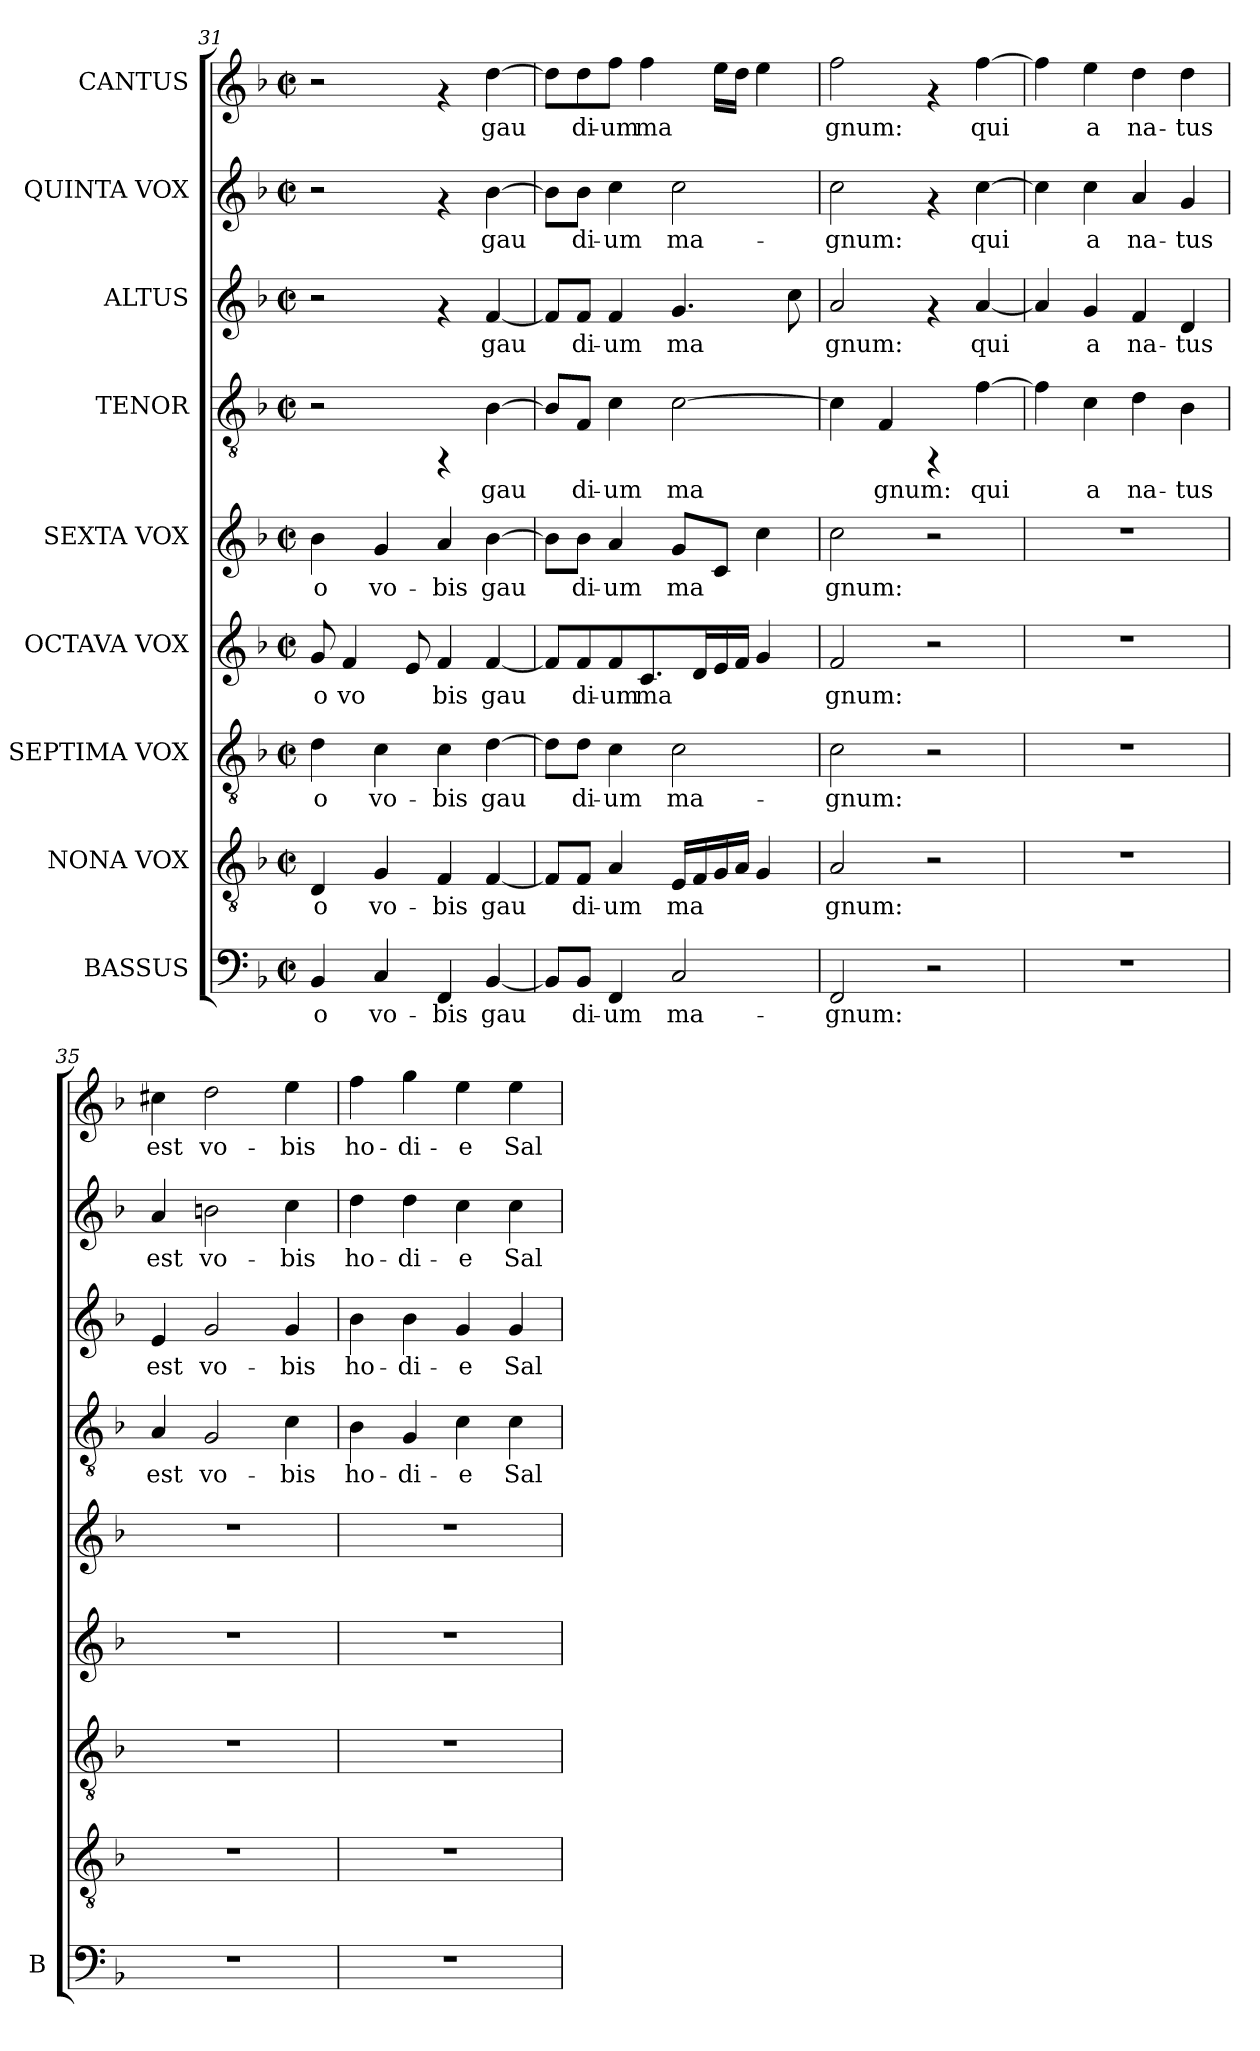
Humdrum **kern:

**kern	**text	**kern	**text	**kern	**text	**kern	**text	**kern	**text	**kern	**text	**kern	**text	**kern	**text	**kern	**text
*part9	*part9	*part8	*part8	*part7	*part7	*part6	*part6	*part5	*part5	*part4	*part4	*part3	*part3	*part2	*part2	*part1	*part1
*staff9	*staff9	*staff8	*staff8	*staff7	*staff7	*staff6	*staff6	*staff5	*staff5	*staff4	*staff4	*staff3	*staff3	*staff2	*staff2	*staff1	*staff1
*I"BASSUS	*	*I"NONA VOX	*	*I"SEPTIMA VOX	*	*I"OCTAVA VOX	*	*I"SEXTA VOX	*	*I"TENOR	*	*I"ALTUS	*	*I"QUINTA VOX	*	*I"CANTUS	*
*I'B	*	*	*	*	*	*	*	*	*	*	*	*	*	*	*	*	*
!!LO:PB:g=z
*clefF4	*	*clefGv2	*	*clefGv2	*	*clefG2	*	*clefG2	*	*clefGv2	*	*clefG2	*	*clefG2	*	*clefG2	*
*k[b-]	*	*k[b-]	*	*k[b-]	*	*k[b-]	*	*k[b-]	*	*k[b-]	*	*k[b-]	*	*k[b-]	*	*k[b-]	*
*F:	*	*F:	*	*F:	*	*F:	*	*F:	*	*F:	*	*F:	*	*F:	*	*F:	*
*M2/2	*	*M2/2	*	*M2/2	*	*M2/2	*	*M2/2	*	*M2/2	*	*M2/2	*	*M2/2	*	*M2/2	*
*met(c|)	*	*met(c|)	*	*met(c|)	*	*met(c|)	*	*met(c|)	*	*met(c|)	*	*met(c|)	*	*met(c|)	*	*met(c|)	*
=31	=31	=31	=31	=31	=31	=31	=31	=31	=31	=31	=31	=31	=31	=31	=31	=31	=31
!	!LO:LY:b:cj	!	!LO:LY:b:cj	!	!LO:LY:b:cj	!	!LO:LY:b:cj	!	!LO:LY:b:cj	!	!	!	!	!	!	!	!
4BB-/	-o	4D/	-o	4d\	-o	8g/	-o	4b-\	-o	2r	.	2r	.	2r	.	2r	.
!	!	!	!	!	!	!	!LO:LY:b:cj	!	!	!	!	!	!	!	!	!	!
.	.	.	.	.	.	4f/	vo-	.	.	.	.	.	.	.	.	.	.
!	!LO:LY:b:cj	!	!LO:LY:b:cj	!	!LO:LY:b:cj	!	!	!	!LO:LY:b:cj	!	!	!	!	!	!	!	!
4C/	vo-	4G/	vo-	4c\	vo-	.	.	4g/	vo-	.	.	.	.	.	.	.	.
!	!	!	!	!	!	!	!LO:LY:b:cj	!	!	!	!	!	!	!	!	!	!
.	.	.	.	.	.	8e/	--	.	.	.	.	.	.	.	.	.	.
!	!LO:LY:b:cj	!	!LO:LY:b:cj	!	!LO:LY:b:cj	!	!LO:LY:b:cj	!	!LO:LY:b:cj	!	!	!	!	!	!	!	!
4FF/	-bis	4F/	-bis	4c\	-bis	4f/	-bis	4a/	-bis	4rFF	.	4rf	.	4rf	.	4rf	.
!	!LO:LY:b:cj	!	!LO:LY:b:cj	!	!LO:LY:b:cj	!	!LO:LY:b:cj	!	!LO:LY:b:cj	!	!LO:LY:b:cj	!	!LO:LY:b:cj	!	!LO:LY:b:cj	!	!LO:LY:b:cj
[<4BB-/	gau-	[<4F/	gau-	[>4d\	gau-	[<4f/	gau-	[>4b-\	gau-	[>4B-\	gau-	[<4f/	gau-	[>4b-\	gau-	[>4dd\	gau-
=32	=32	=32	=32	=32	=32	=32	=32	=32	=32	=32	=32	=32	=32	=32	=32	=32	=32
!	!LO:LY:b:cj	!	!LO:LY:b:cj	!	!LO:LY:b:cj	!	!LO:LY:b:cj	!	!LO:LY:b:cj	!	!LO:LY:b:cj	!	!LO:LY:b:cj	!	!LO:LY:b:cj	!	!LO:LY:b:cj
8BB-/L]	--	8F/L]	--	8d\L]	--	8f/L]	--	8b-\L]	--	8B-/L]	--	8f/L]	--	8b-\L]	--	8dd\L]	--
!	!LO:LY:b:cj	!	!LO:LY:b:cj	!	!LO:LY:b:cj	!	!LO:LY:b:cj	!	!LO:LY:b:cj	!	!LO:LY:b:cj	!	!LO:LY:b:cj	!	!LO:LY:b:cj	!	!LO:LY:b:cj
8BB-/J	-di-	8F/J	-di-	8d\J	-di-	8f/	-di-	8b-\J	-di-	8F/J	-di-	8f/J	-di-	8b-\J	-di-	8dd\	-di-
!	!LO:LY:b:cj	!	!LO:LY:b:cj	!	!LO:LY:b:cj	!	!LO:LY:b:cj	!	!LO:LY:b:cj	!	!LO:LY:b:cj	!	!LO:LY:b:cj	!	!LO:LY:b:cj	!	!LO:LY:b:cj
4FF/	-um	4A/	-um	4c\	-um	8f/	-um	4a/	-um	4c\	-um	4f/	-um	4cc\	-um	8ff\J	-um
!	!	!	!	!	!	!	!LO:LY:b:cj	!	!	!	!	!	!	!	!	!	!LO:LY:b:cj
.	.	.	.	.	.	8.c/	ma-	.	.	.	.	.	.	.	.	4ff\	ma-
!	!LO:LY:b:cj	!	!LO:LY:b:cj	!	!LO:LY:b:cj	!	!	!	!LO:LY:b:cj	!	!LO:LY:b:cj	!	!LO:LY:b:cj	!	!LO:LY:b:cj	!	!
2C/	ma-	16E/L	ma-	2c\	ma-	.	.	8g/L	ma-	[>2c\	ma-	4.g/	ma-	2cc\	ma-	.	.
!	!	!	!LO:LY:b:cj	!	!	!	!LO:LY:b:cj	!	!	!	!	!	!	!	!	!	!
.	.	16F/	--	.	.	16d/	--	.	.	.	.	.	.	.	.	.	.
!	!	!	!LO:LY:b:cj	!	!	!	!LO:LY:b:cj	!	!LO:LY:b:cj	!	!	!	!	!	!	!	!LO:LY:b:cj
.	.	16G/	--	.	.	16e/	--	8c/J	--	.	.	.	.	.	.	16ee\L	--
!	!	!	!LO:LY:b:cj	!	!	!	!LO:LY:b:cj	!	!	!	!	!	!	!	!	!	!LO:LY:b:cj
.	.	16A/J	--	.	.	16f/J	--	.	.	.	.	.	.	.	.	16dd\J	--
!	!	!	!LO:LY:b:cj	!	!	!	!LO:LY:b:cj	!	!LO:LY:b:cj	!	!	!	!	!	!	!	!LO:LY:b:cj
.	.	4G/	--	.	.	4g/	--	4cc\	--	.	.	.	.	.	.	4ee\	--
!	!	!	!	!	!	!	!	!	!	!	!	!	!LO:LY:b:cj	!	!	!	!
.	.	.	.	.	.	.	.	.	.	.	.	8cc\	--	.	.	.	.
=33	=33	=33	=33	=33	=33	=33	=33	=33	=33	=33	=33	=33	=33	=33	=33	=33	=33
!	!LO:LY:b:cj	!	!LO:LY:b:cj	!	!LO:LY:b:cj	!	!LO:LY:b:cj	!	!LO:LY:b:cj	!	!LO:LY:b:cj	!	!LO:LY:b:cj	!	!LO:LY:b:cj	!	!LO:LY:b:cj
2FF/	-gnum:	2A/	-gnum:	2c\	-gnum:	2f/	-gnum:	2cc\	-gnum:	4c\]	--	2a/	-gnum:	2cc\	-gnum:	2ff\	-gnum:
!	!	!	!	!	!	!	!	!	!	!	!LO:LY:b:cj	!	!	!	!	!	!
.	.	.	.	.	.	.	.	.	.	4F/	-gnum:	.	.	.	.	.	.
2r	.	2r	.	2r	.	2r	.	2r	.	4rFF	.	4rf	.	4rf	.	4rf	.
!	!	!	!	!	!	!	!	!	!	!	!LO:LY:b:cj	!	!LO:LY:b:cj	!	!LO:LY:b:cj	!	!LO:LY:b:cj
.	.	.	.	.	.	.	.	.	.	[>4f\	qui-	[<4a/	qui-	[>4cc\	qui-	[>4ff\	qui-
=34	=34	=34	=34	=34	=34	=34	=34	=34	=34	=34	=34	=34	=34	=34	=34	=34	=34
!	!	!	!	!	!	!	!	!	!	!	!LO:LY:b:cj	!	!LO:LY:b:cj	!	!LO:LY:b:cj	!	!LO:LY:b:cj
1r	.	1r	.	1r	.	1r	.	1r	.	4f\]	--	4a/]	--	4cc\]	--	4ff\]	--
!	!	!	!	!	!	!	!	!	!	!	!LO:LY:b:cj	!	!LO:LY:b:cj	!	!LO:LY:b:cj	!	!LO:LY:b:cj
.	.	.	.	.	.	.	.	.	.	4c\	-a	4g/	-a	4cc\	-a	4ee\	-a
!	!	!	!	!	!	!	!	!	!	!	!LO:LY:b:cj	!	!LO:LY:b:cj	!	!LO:LY:b:cj	!	!LO:LY:b:cj
.	.	.	.	.	.	.	.	.	.	4d\	na-	4f/	na-	4a/	na-	4dd\	na-
!	!	!	!	!	!	!	!	!	!	!	!LO:LY:b:cj	!	!LO:LY:b:cj	!	!LO:LY:b:cj	!	!LO:LY:b:cj
.	.	.	.	.	.	.	.	.	.	4B-\	-tus	4d/	-tus	4g/	-tus	4dd\	-tus
=35	=35	=35	=35	=35	=35	=35	=35	=35	=35	=35	=35	=35	=35	=35	=35	=35	=35
!	!	!	!	!	!	!	!	!	!	!	!LO:LY:b:cj	!	!LO:LY:b:cj	!	!LO:LY:b:cj	!	!LO:LY:b:cj
1r	.	1r	.	1r	.	1r	.	1r	.	4A/	est	4e/	est	4a/	est	4cc#X\	est
!	!	!	!	!	!	!	!	!	!	!	!LO:LY:b:cj	!	!LO:LY:b:cj	!	!LO:LY:b:cj	!	!LO:LY:b:cj
.	.	.	.	.	.	.	.	.	.	2G/	vo-	2g/	vo-	2bn\	vo-	2dd\	vo-
!	!	!	!	!	!	!	!	!	!	!	!LO:LY:b:cj	!	!LO:LY:b:cj	!	!LO:LY:b:cj	!	!LO:LY:b:cj
.	.	.	.	.	.	.	.	.	.	4c\	-bis	4g/	-bis	4cc\	-bis	4ee\	-bis
=36	=36	=36	=36	=36	=36	=36	=36	=36	=36	=36	=36	=36	=36	=36	=36	=36	=36
!	!	!	!	!	!	!	!	!	!	!	!LO:LY:b:cj	!	!LO:LY:b:cj	!	!LO:LY:b:cj	!	!LO:LY:b:cj
1r	.	1r	.	1r	.	1r	.	1r	.	4B-\	ho-	4b-\	ho-	4dd\	ho-	4ff\	ho-
!	!	!	!	!	!	!	!	!	!	!	!LO:LY:b:cj	!	!LO:LY:b:cj	!	!LO:LY:b:cj	!	!LO:LY:b:cj
.	.	.	.	.	.	.	.	.	.	4G/	-di-	4b-\	-di-	4dd\	-di-	4gg\	-di-
!	!	!	!	!	!	!	!	!	!	!	!LO:LY:b:cj	!	!LO:LY:b:cj	!	!LO:LY:b:cj	!	!LO:LY:b:cj
.	.	.	.	.	.	.	.	.	.	4c\	-e	4g/	-e	4cc\	-e	4ee\	-e
!	!	!	!	!	!	!	!	!	!	!	!LO:LY:b:cj	!	!LO:LY:b:cj	!	!LO:LY:b:cj	!	!LO:LY:b:cj
.	.	.	.	.	.	.	.	.	.	4c\	Sal-	4g/	Sal-	4cc\	Sal-	4ee\	Sal-
=	=	=	=	=	=	=	=	=	=	=	=	=	=	=	=	=	=
*-	*-	*-	*-	*-	*-	*-	*-	*-	*-	*-	*-	*-	*-	*-	*-	*-	*-
